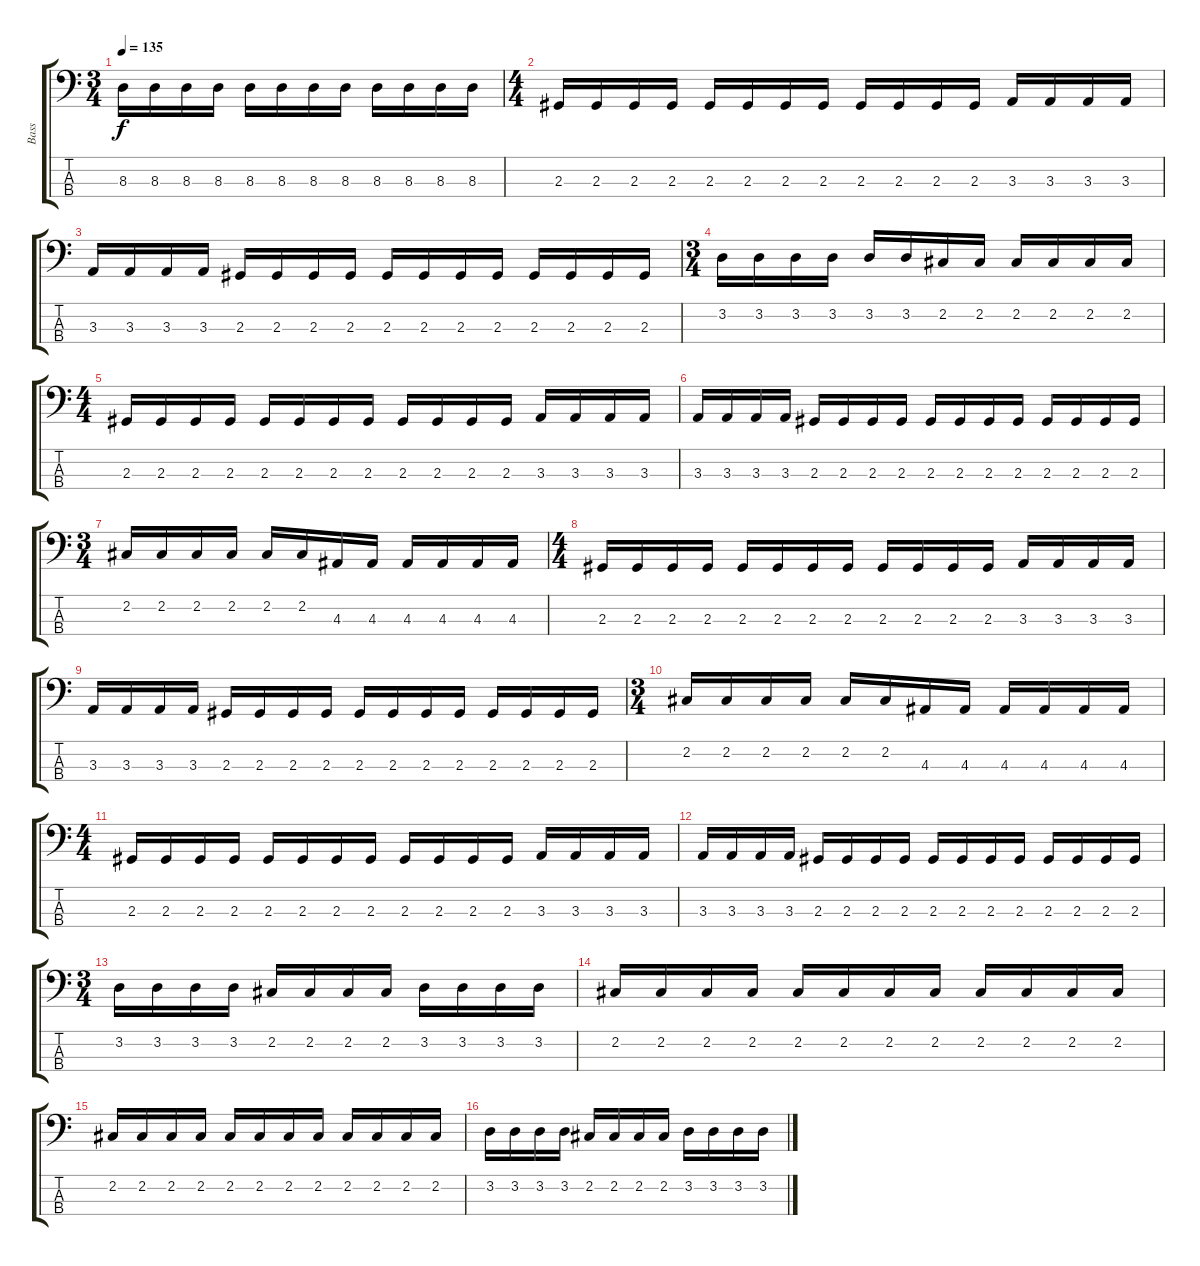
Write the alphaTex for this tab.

\track ("Bass" "Bass") {instrument electricbassfinger}
\staff {score tabs}
\tuning (E2 B1 Gb1 Db1) {hide}
\ts (3 4)
\tempo 135
\clef f4
\ks c
8.3.16{dy f} 8.3.16 8.3.16 8.3.16 8.3.16 8.3.16 8.3.16 8.3.16 8.3.16 8.3.16 8.3.16 8.3.16 |
\ts (4 4)
2.3.16 2.3.16 2.3.16 2.3.16 2.3.16 2.3.16 2.3.16 2.3.16 2.3.16 2.3.16 2.3.16 2.3.16 3.3.16 3.3.16 3.3.16 3.3.16 |
3.3.16 3.3.16 3.3.16 3.3.16 2.3.16 2.3.16 2.3.16 2.3.16 2.3.16 2.3.16 2.3.16 2.3.16 2.3.16 2.3.16 2.3.16 2.3.16 |
\ts (3 4)
3.2.16 3.2.16 3.2.16 3.2.16 3.2.16 3.2.16 2.2.16 2.2.16 2.2.16 2.2.16 2.2.16 2.2.16 |
\ts (4 4)
2.3.16 2.3.16 2.3.16 2.3.16 2.3.16 2.3.16 2.3.16 2.3.16 2.3.16 2.3.16 2.3.16 2.3.16 3.3.16 3.3.16 3.3.16 3.3.16 |
3.3.16 3.3.16 3.3.16 3.3.16 2.3.16 2.3.16 2.3.16 2.3.16 2.3.16 2.3.16 2.3.16 2.3.16 2.3.16 2.3.16 2.3.16 2.3.16 |
\ts (3 4)
2.2.16 2.2.16 2.2.16 2.2.16 2.2.16 2.2.16 4.3.16 4.3.16 4.3.16 4.3.16 4.3.16 4.3.16 |
\ts (4 4)
2.3.16 2.3.16 2.3.16 2.3.16 2.3.16 2.3.16 2.3.16 2.3.16 2.3.16 2.3.16 2.3.16 2.3.16 3.3.16 3.3.16 3.3.16 3.3.16 |
3.3.16 3.3.16 3.3.16 3.3.16 2.3.16 2.3.16 2.3.16 2.3.16 2.3.16 2.3.16 2.3.16 2.3.16 2.3.16 2.3.16 2.3.16 2.3.16 |
\ts (3 4)
2.2.16 2.2.16 2.2.16 2.2.16 2.2.16 2.2.16 4.3.16 4.3.16 4.3.16 4.3.16 4.3.16 4.3.16 |
\ts (4 4)
2.3.16 2.3.16 2.3.16 2.3.16 2.3.16 2.3.16 2.3.16 2.3.16 2.3.16 2.3.16 2.3.16 2.3.16 3.3.16 3.3.16 3.3.16 3.3.16 |
3.3.16 3.3.16 3.3.16 3.3.16 2.3.16 2.3.16 2.3.16 2.3.16 2.3.16 2.3.16 2.3.16 2.3.16 2.3.16 2.3.16 2.3.16 2.3.16 |
\ts (3 4)
3.2.16 3.2.16 3.2.16 3.2.16 2.2.16 2.2.16 2.2.16 2.2.16 3.2.16 3.2.16 3.2.16 3.2.16 |
2.2.16 2.2.16 2.2.16 2.2.16 2.2.16 2.2.16 2.2.16 2.2.16 2.2.16 2.2.16 2.2.16 2.2.16 |
2.2.16 2.2.16 2.2.16 2.2.16 2.2.16 2.2.16 2.2.16 2.2.16 2.2.16 2.2.16 2.2.16 2.2.16 |
3.2.16 3.2.16 3.2.16 3.2.16 2.2.16 2.2.16 2.2.16 2.2.16 3.2.16 3.2.16 3.2.16 3.2.16
